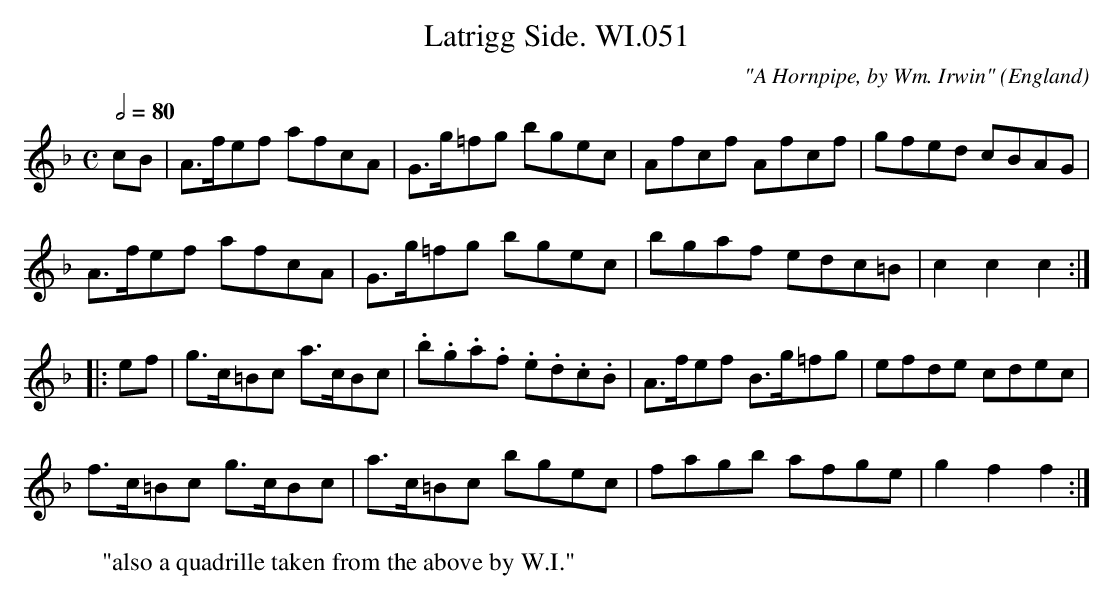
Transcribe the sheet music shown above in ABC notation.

X:1
T:Latrigg Side. WI.051
C:"A Hornpipe, by Wm. Irwin"
L:1/8
M:C
O:England
Q:1/2=80
K:F
cB|A>fef afcA|G>g=fg bgec|Afcf Afcf|gfed cBAG|!
A>fef afcA|G>g=fg bgec|bgaf edc=B|c2c2c2:|!
|:ef|g>c=Bc a>cBc|.b.g.a.f .e.d.c.B|\
A>fef B>g=fg|efde cdec|!
f>c=Bc g>cBc|a>c=Bc bgec|fagb afge|g2f2f2:|
W:"also a quadrille taken from the above by W.I."
